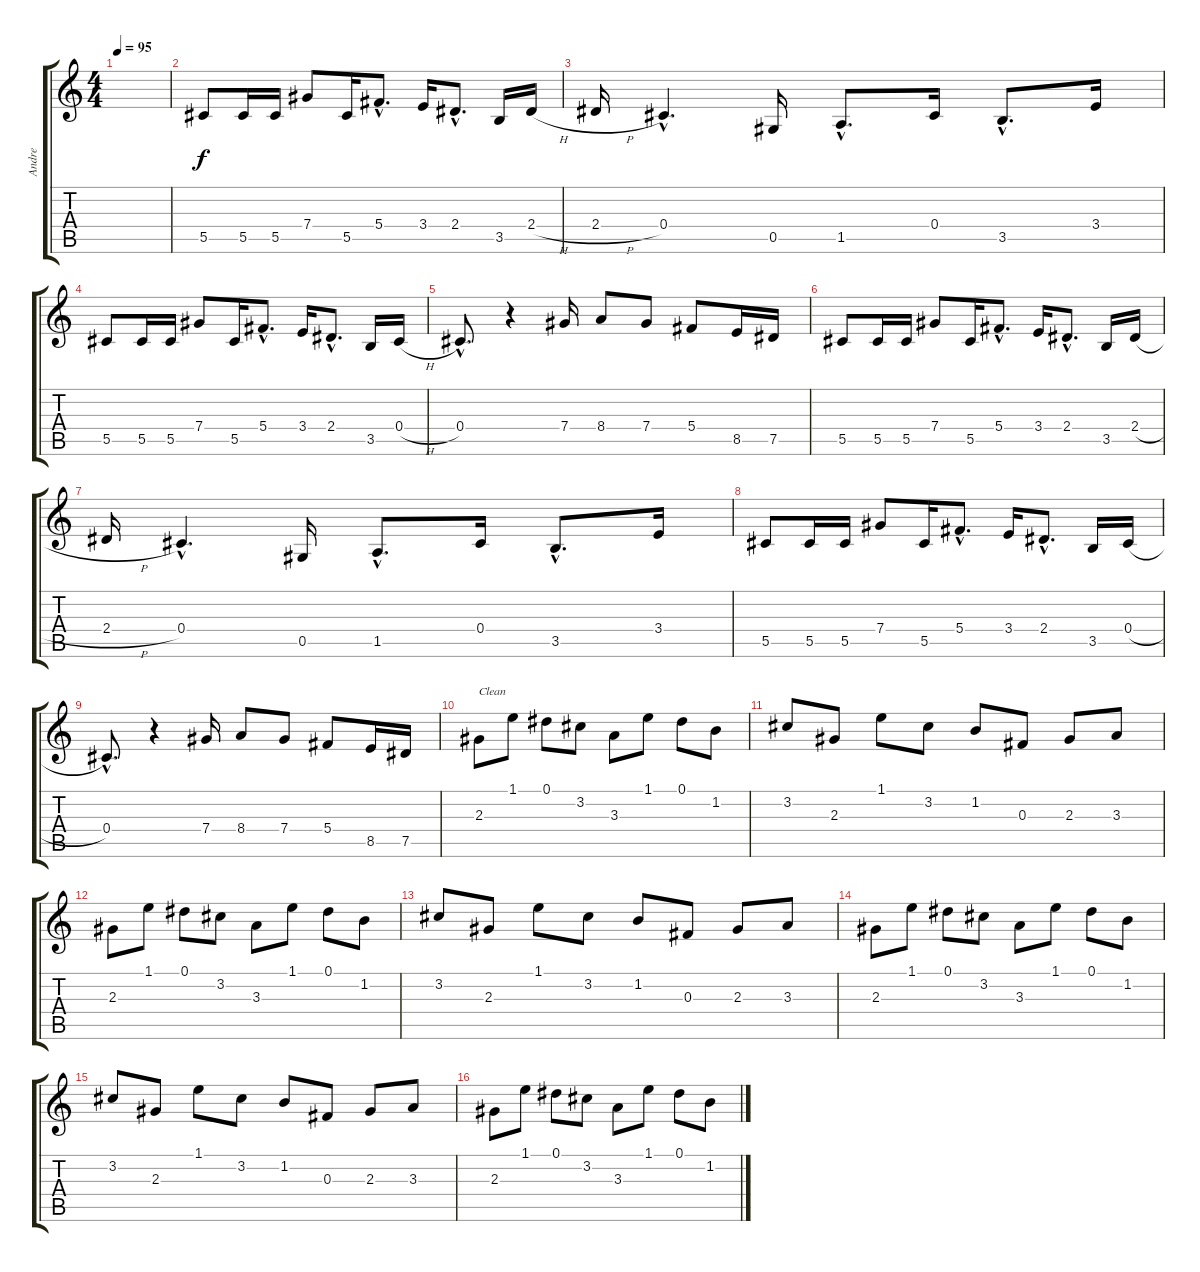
\track ("Andre" "Andre") {instrument distortionguitar}
\staff {score tabs}
\tuning (Eb4 Bb3 Gb3 Db3 Ab2 Eb2) {hide}
\ts (4 4)
\tempo 95
\clef g2
\ks c
|
5.5.8 5.5.16 5.5.16 7.4.8 5.5.16 5.4{hac}.8{d} 3.4.16 2.4{hac}.8{d} 3.5.16 2.4{h}.16 |
2.4{h}.16 0.4{hac}.4{d} 0.5.16 1.5{hac}.8{d} 0.4.16 3.5{hac}.8{d} 3.4.16 |
5.5.8 5.5.16 5.5.16 7.4.8 5.5.16 5.4{hac}.8{d} 3.4.16 2.4{hac}.8{d} 3.5.16 0.4{h}.16 |
0.4{hac}.8{d} r.4 7.4.16 8.4.8 7.4.8 5.4.8 8.5.16 7.5.16 |
5.5.8 5.5.16 5.5.16 7.4.8 5.5.16 5.4{hac}.8{d} 3.4.16 2.4{hac}.8{d} 3.5.16 2.4{h}.16 |
2.4{h}.16 0.4{hac}.4{d} 0.5.16 1.5{hac}.8{d} 0.4.16 3.5{hac}.8{d} 3.4.16 |
5.5.8 5.5.16 5.5.16 7.4.8 5.5.16 5.4{hac}.8{d} 3.4.16 2.4{hac}.8{d} 3.5.16 0.4{h}.16 |
0.4{hac}.8{d} r.4 7.4.16 8.4.8 7.4.8 5.4.8 8.5.16 7.5.16 |
2.3.8{txt "Clean" instrument acousticguitarnylon} 1.1.8 0.1.8 3.2.8 3.3.8 1.1.8 0.1.8 1.2.8 |
3.2.8 2.3.8 1.1.8 3.2.8 1.2.8 0.3.8 2.3.8 3.3.8 |
2.3.8 1.1.8 0.1.8 3.2.8 3.3.8 1.1.8 0.1.8 1.2.8 |
3.2.8 2.3.8 1.1.8 3.2.8 1.2.8 0.3.8 2.3.8 3.3.8 |
2.3.8 1.1.8 0.1.8 3.2.8 3.3.8 1.1.8 0.1.8 1.2.8 |
3.2.8 2.3.8 1.1.8 3.2.8 1.2.8 0.3.8 2.3.8 3.3.8 |
2.3.8 1.1.8 0.1.8 3.2.8 3.3.8 1.1.8 0.1.8 1.2.8
